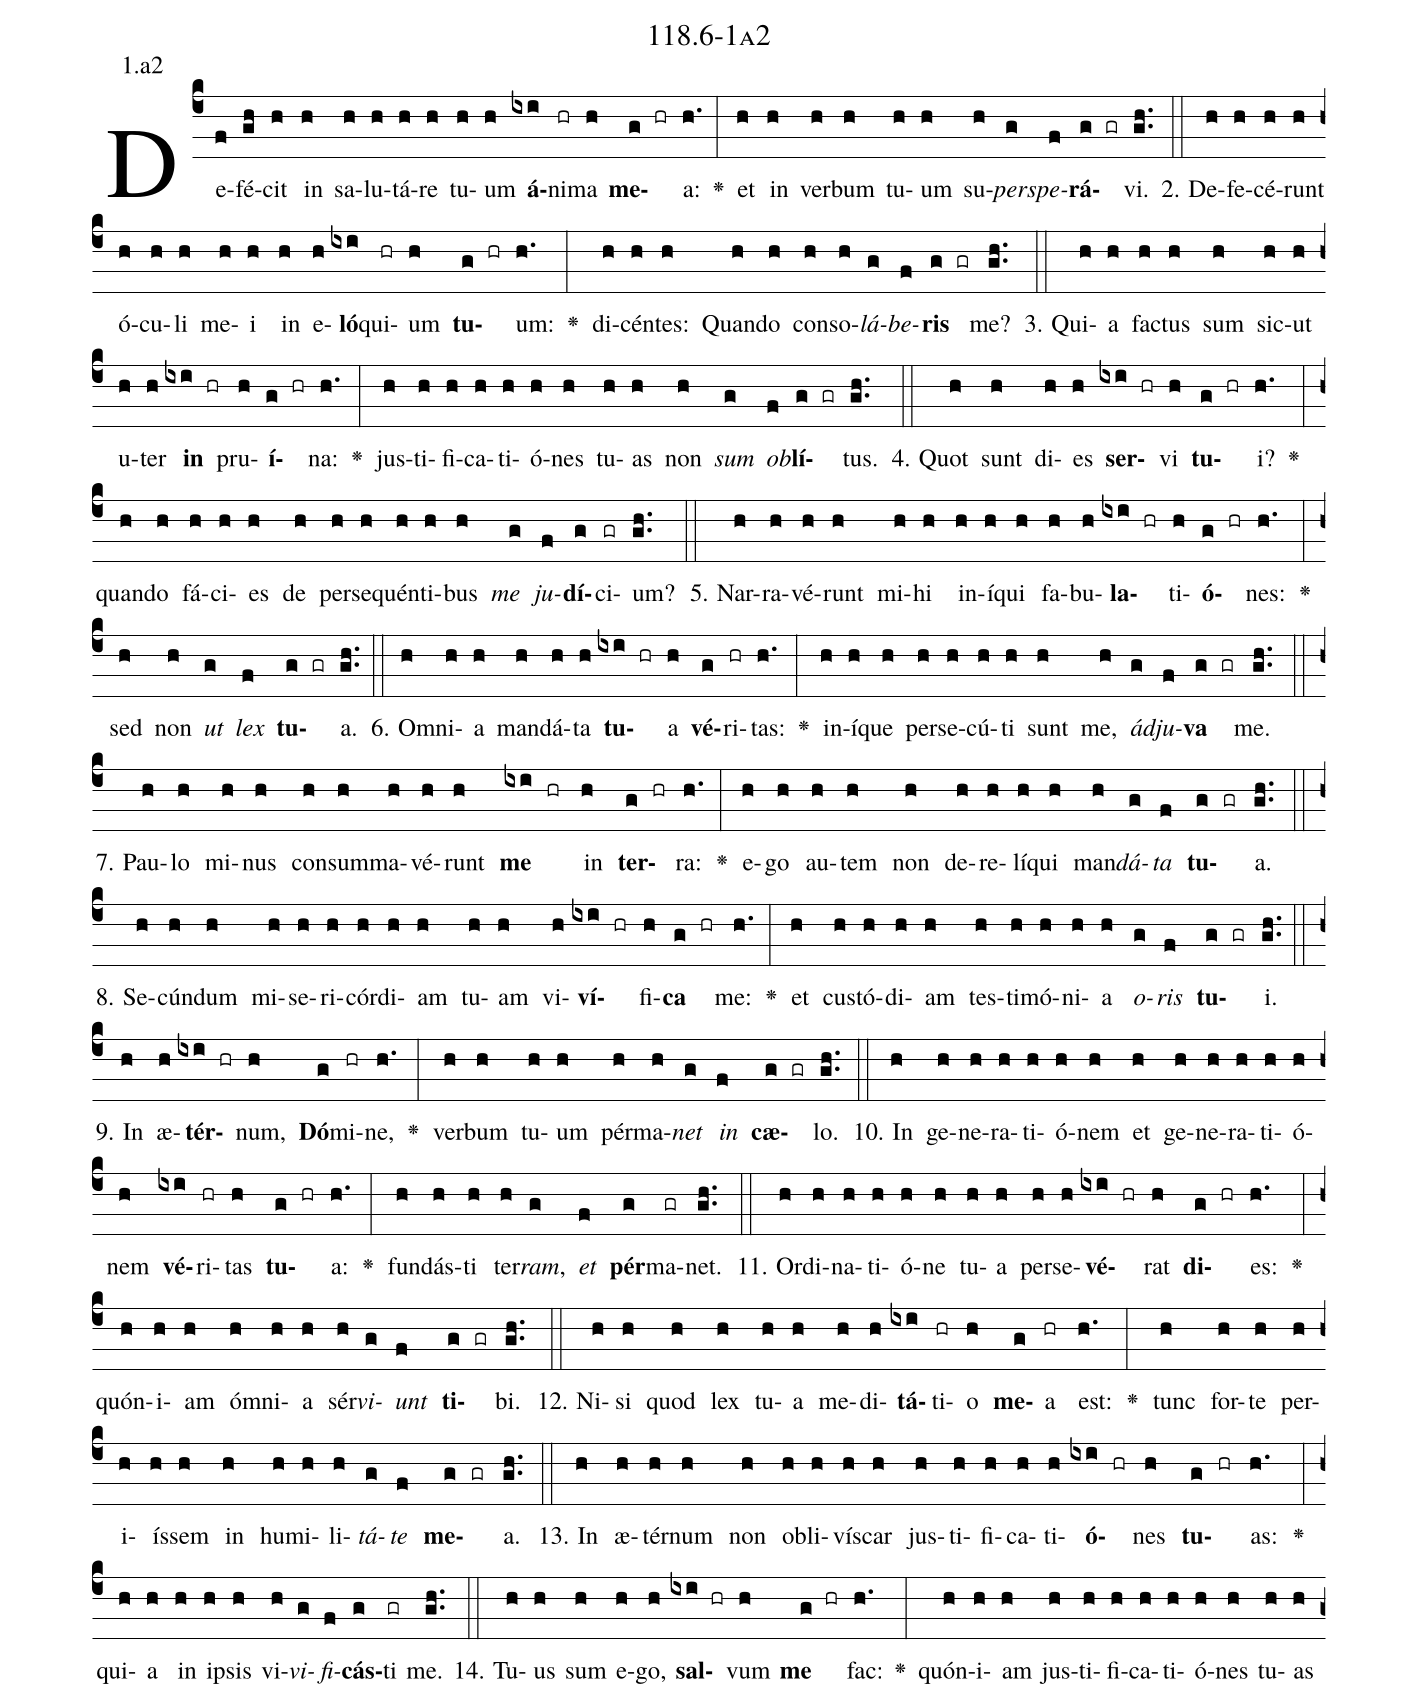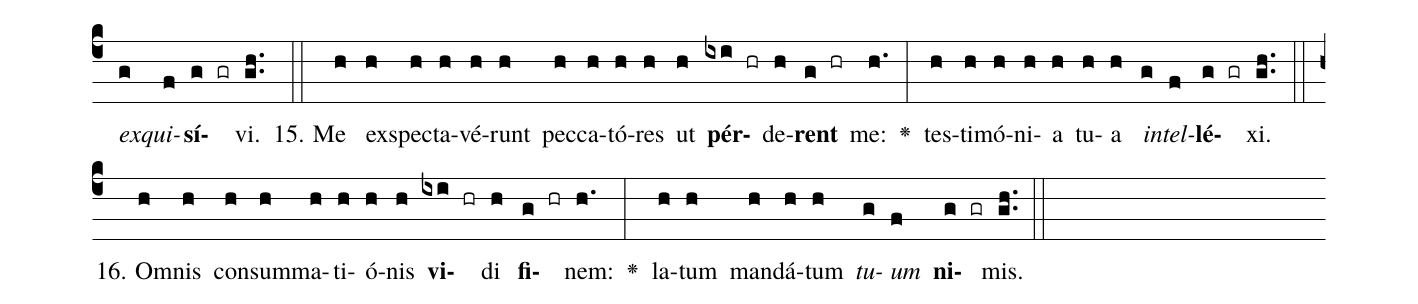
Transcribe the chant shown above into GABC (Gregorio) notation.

name: 118.6-1a2;
annotation: 1.a2;
%%
(c4)De(f)fé(gh)cit(h) in(h) sa(h)lu(h)tá(h)re(h) tu(h)um(h) <b>á</b>(ixi)ni(hr)ma(h) <b>me</b>(g hr)a:(h.) <v>\greheightstar</v>(:) et(h) in(h) ver(h)bum(h) tu(h)um(h) su(h)<i>per</i>(g)<i>spe</i>(f)<b>rá</b>(g gr)vi.(gh..) (::)
2. De(h)fe(h)cé(h)runt(h) ó(h)cu(h)li(h) me(h)i(h) in(h) e(h)<b>ló</b>(ixi)qui(hr)um(h) <b>tu</b>(g hr)um:(h.) <v>\greheightstar</v>(:) di(h)cén(h)tes:(h) Quan(h)do(h) con(h)so(h)<i>lá</i>(g)<i>be</i>(f)<b>ris</b>(g gr) me?(gh..) (::)
3. Qui(h)a(h) fac(h)tus(h) sum(h) sic(h)ut(h) u(h)ter(h) <b>in</b>(ixi hr) pru(h)<b>í</b>(g hr)na:(h.) <v>\greheightstar</v>(:) jus(h)ti(h)fi(h)ca(h)ti(h)ó(h)nes(h) tu(h)as(h) non(h) <i>sum</i>(g) <i>ob</i>(f)<b>lí</b>(g gr)tus.(gh..) (::)
4. Quot(h) sunt(h) di(h)es(h) <b>ser</b>(ixi hr)vi(h) <b>tu</b>(g hr)i?(h.) <v>\greheightstar</v>(:) quan(h)do(h) fá(h)ci(h)es(h) de(h) per(h)se(h)quén(h)ti(h)bus(h) <i>me</i>(g) <i>ju</i>(f)<b>dí</b>(g)ci(gr)um?(gh..) (::)
5. Nar(h)ra(h)vé(h)runt(h) mi(h)hi(h) in(h)í(h)qui(h) fa(h)bu(h)<b>la</b>(ixi hr)ti(h)<b>ó</b>(g hr)nes:(h.) <v>\greheightstar</v>(:) sed(h) non(h) <i>ut</i>(g) <i>lex</i>(f) <b>tu</b>(g gr)a.(gh..) (::)
6. Om(h)ni(h)a(h) man(h)dá(h)ta(h) <b>tu</b>(ixi hr)a(h) <b>vé</b>(g)ri(hr)tas:(h.) <v>\greheightstar</v>(:) in(h)í(h)que(h) per(h)se(h)cú(h)ti(h) sunt(h) me,(h) <i>ád</i>(g)<i>ju</i>(f)<b>va</b>(g gr) me.(gh..) (::)
7. Pau(h)lo(h) mi(h)nus(h) con(h)sum(h)ma(h)vé(h)runt(h) <b>me</b>(ixi hr) in(h) <b>ter</b>(g hr)ra:(h.) <v>\greheightstar</v>(:) e(h)go(h) au(h)tem(h) non(h) de(h)re(h)lí(h)qui(h) man(h)<i>dá</i>(g)<i>ta</i>(f) <b>tu</b>(g gr)a.(gh..) (::)
8. Se(h)cún(h)dum(h) mi(h)se(h)ri(h)cór(h)di(h)am(h) tu(h)am(h) vi(h)<b>ví</b>(ixi hr)fi(h)<b>ca</b>(g hr) me:(h.) <v>\greheightstar</v>(:) et(h) cus(h)tó(h)di(h)am(h) tes(h)ti(h)mó(h)ni(h)a(h) <i>o</i>(g)<i>ris</i>(f) <b>tu</b>(g gr)i.(gh..) (::)
9. In(h) æ(h)<b>tér</b>(ixi hr)num,(h) <b>Dó</b>(g)mi(hr)ne,(h.) <v>\greheightstar</v>(:) ver(h)bum(h) tu(h)um(h) pér(h)ma(h)<i>net</i>(g) <i>in</i>(f) <b>cæ</b>(g gr)lo.(gh..) (::)
10. In(h) ge(h)ne(h)ra(h)ti(h)ó(h)nem(h) et(h) ge(h)ne(h)ra(h)ti(h)ó(h)nem(h) <b>vé</b>(ixi)ri(hr)tas(h) <b>tu</b>(g hr)a:(h.) <v>\greheightstar</v>(:) fun(h)dás(h)ti(h) ter(h)<i>ram</i>,(g) <i>et</i>(f) <b>pér</b>(g)ma(gr)net.(gh..) (::)
11. Or(h)di(h)na(h)ti(h)ó(h)ne(h) tu(h)a(h) per(h)se(h)<b>vé</b>(ixi hr)rat(h) <b>di</b>(g hr)es:(h.) <v>\greheightstar</v>(:) quón(h)i(h)am(h) óm(h)ni(h)a(h) sér(h)<i>vi</i>(g)<i>unt</i>(f) <b>ti</b>(g gr)bi.(gh..) (::)
12. Ni(h)si(h) quod(h) lex(h) tu(h)a(h) me(h)di(h)<b>tá</b>(ixi)ti(hr)o(h) <b>me</b>(g)a(hr) est:(h.) <v>\greheightstar</v>(:) tunc(h) for(h)te(h) per(h)i(h)ís(h)sem(h) in(h) hu(h)mi(h)li(h)<i>tá</i>(g)<i>te</i>(f) <b>me</b>(g gr)a.(gh..) (::)
13. In(h) æ(h)tér(h)num(h) non(h) ob(h)li(h)vís(h)car(h) jus(h)ti(h)fi(h)ca(h)ti(h)<b>ó</b>(ixi hr)nes(h) <b>tu</b>(g hr)as:(h.) <v>\greheightstar</v>(:) qui(h)a(h) in(h) ip(h)sis(h) vi(h)<i>vi</i>(g)<i>fi</i>(f)<b>cás</b>(g)ti(gr) me.(gh..) (::)
14. Tu(h)us(h) sum(h) e(h)go,(h) <b>sal</b>(ixi hr)vum(h) <b>me</b>(g hr) fac:(h.) <v>\greheightstar</v>(:) quón(h)i(h)am(h) jus(h)ti(h)fi(h)ca(h)ti(h)ó(h)nes(h) tu(h)as(h) <i>ex</i>(g)<i>qui</i>(f)<b>sí</b>(g gr)vi.(gh..) (::)
15. Me(h) ex(h)spec(h)ta(h)vé(h)runt(h) pec(h)ca(h)tó(h)res(h) ut(h) <b>pér</b>(ixi hr)de(h)<b>rent</b>(g hr) me:(h.) <v>\greheightstar</v>(:) tes(h)ti(h)mó(h)ni(h)a(h) tu(h)a(h) <i>in</i>(g)<i>tel</i>(f)<b>lé</b>(g gr)xi.(gh..) (::)
16. Om(h)nis(h) con(h)sum(h)ma(h)ti(h)ó(h)nis(h) <b>vi</b>(ixi hr)di(h) <b>fi</b>(g hr)nem:(h.) <v>\greheightstar</v>(:) la(h)tum(h) man(h)dá(h)tum(h) <i>tu</i>(g)<i>um</i>(f) <b>ni</b>(g gr)mis.(gh..) (::)
